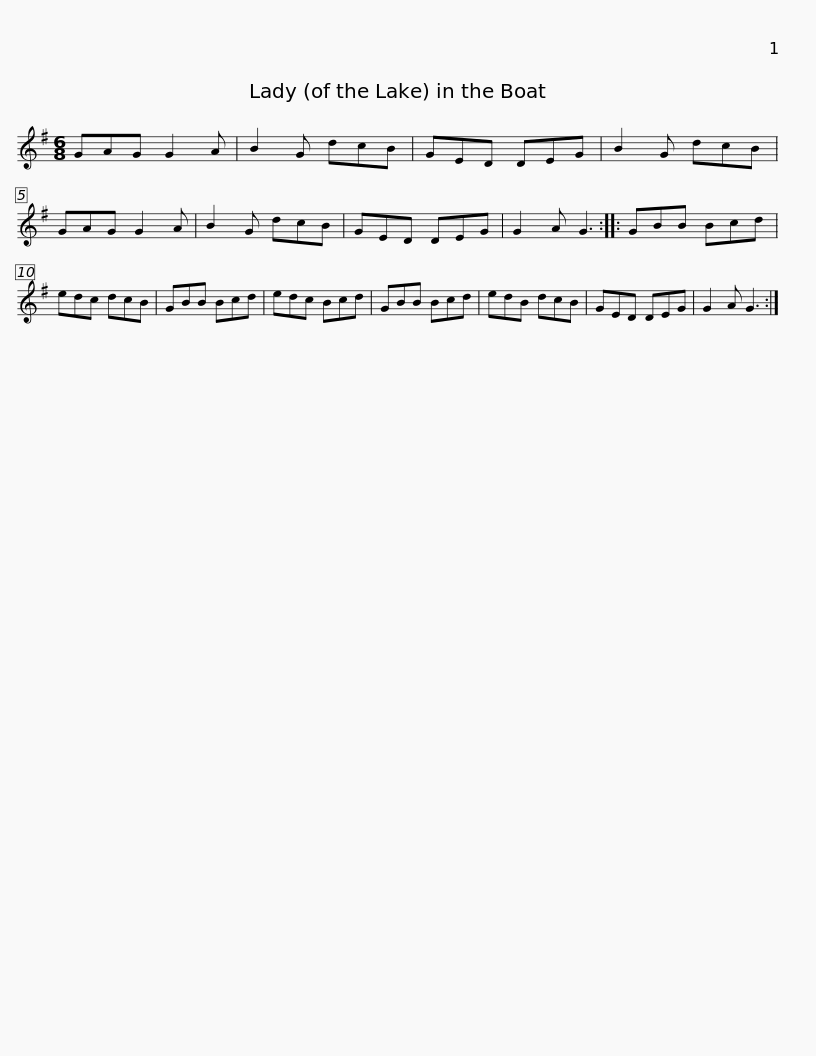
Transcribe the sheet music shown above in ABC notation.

X:1
L:1/8
M:6/8
I:linebreak $
K:G
V:1 treble
V:1
 GAG G2 A | B2 G dcB | GED DEG | B2 G dcB | GAG G2 A | %5
 B2 G dcB | GED DEG | G2 A G3 ::$ GBB Bcd | edc dcB | %10
 GBB Bcd | edc Bcd | GBB Bcd | edB dcB | GED DEG |$ %15
 G2 A G3 :| %16
